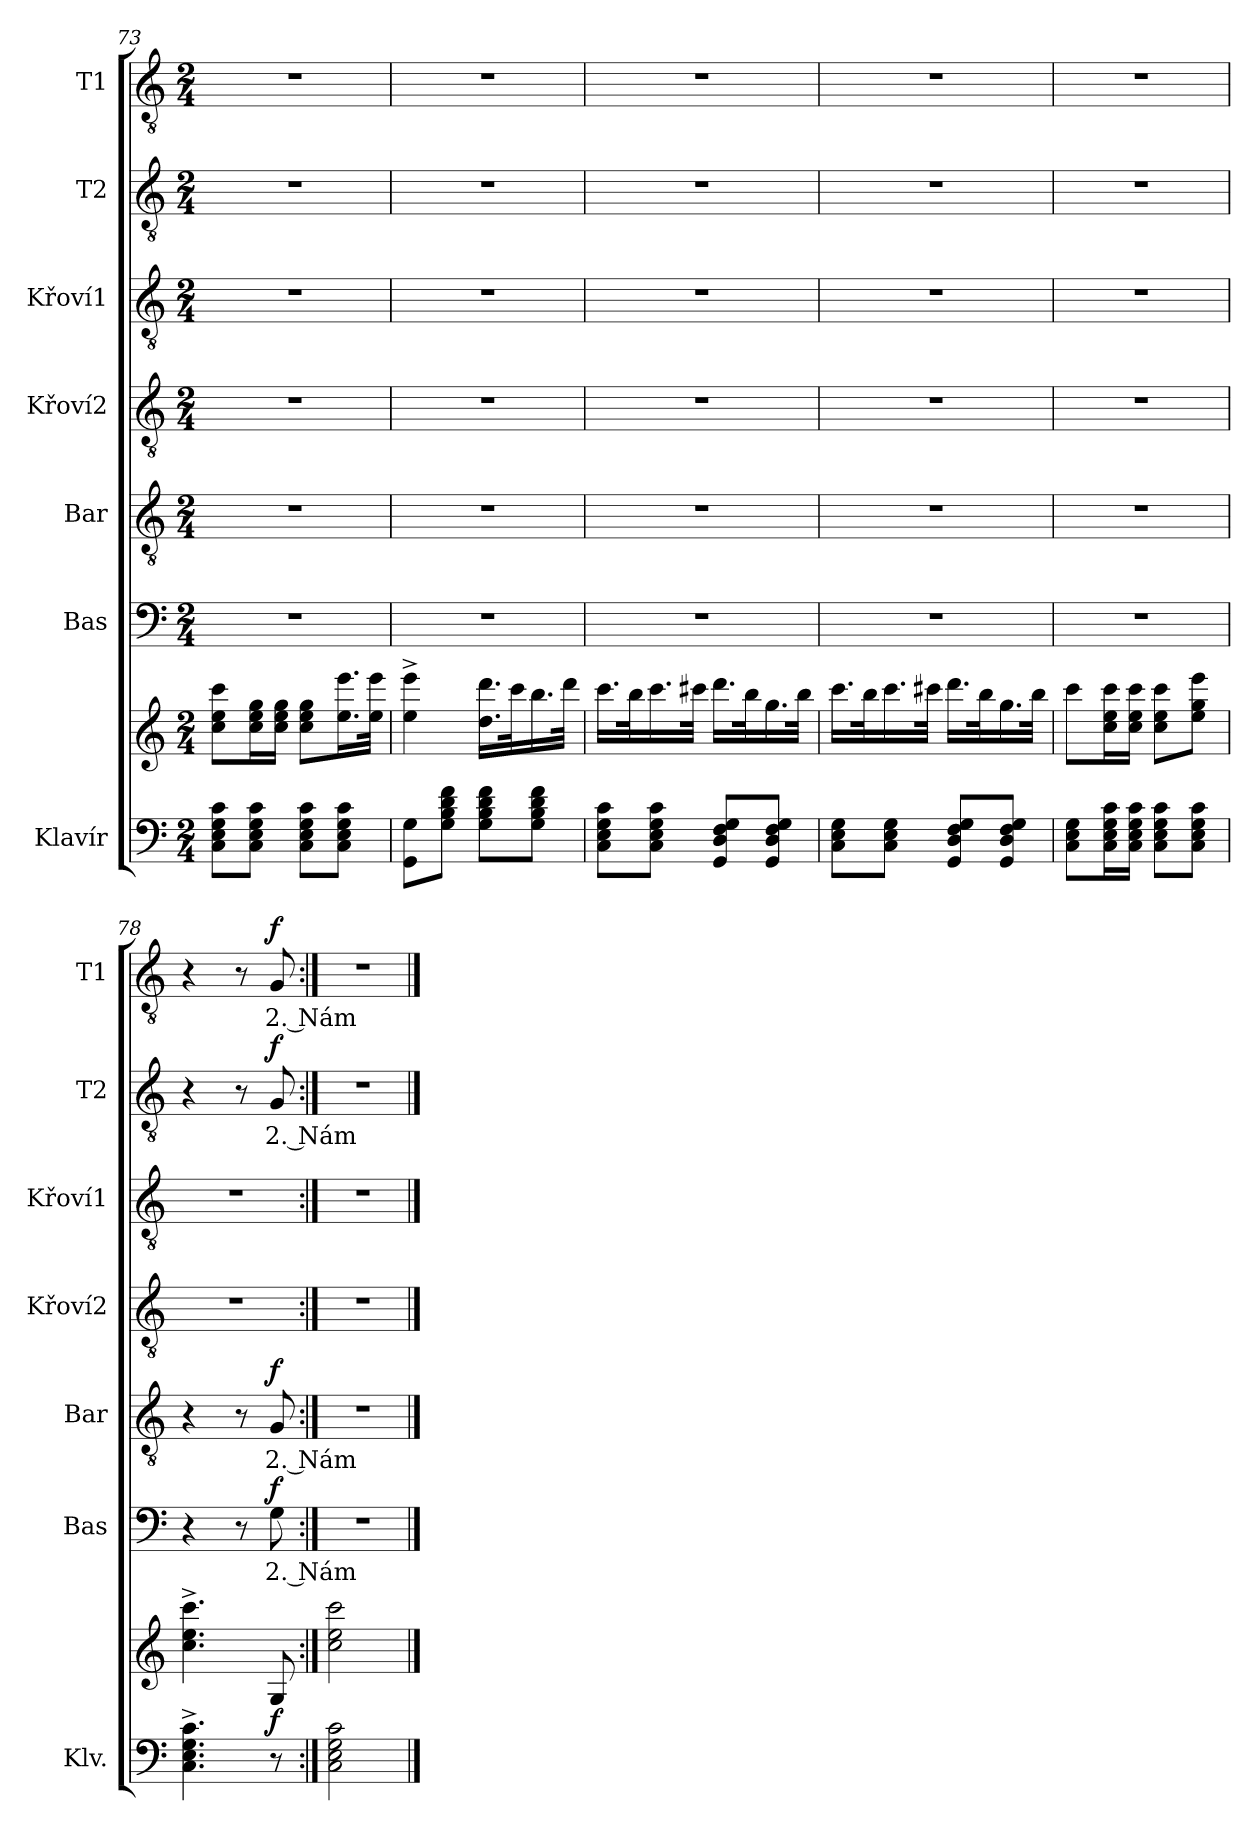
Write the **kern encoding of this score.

**kern	**kern	**dynam	**kern	**text	**dynam	**kern	**text	**dynam	**kern	**kern	**kern	**text	**dynam	**kern	**text	**dynam
*part7	*part7	*part7	*part6	*part6	*part6	*part5	*part5	*part5	*part4	*part3	*part2	*part2	*part2	*part1	*part1	*part1
*staff8	*staff7	*staff7/8	*staff6	*staff6	*staff6	*staff5	*staff5	*staff5	*staff4	*staff3	*staff2	*staff2	*staff2	*staff1	*staff1	*staff1
*I"Klavír	*	*	*I"Bas	*	*	*I"Bar	*	*	*I"Křoví2	*I"Křoví1	*I"T2	*	*	*I"T1	*	*
*I'Klv.	*	*	*I'Bas	*	*	*I'Bar	*	*	*I'Křoví2	*I'Křoví1	*I'T2	*	*	*I'T1	*	*
*clefF4	*clefG2	*	*clefF4	*	*	*clefGv2	*	*	*clefGv2	*clefGv2	*clefGv2	*	*	*clefGv2	*	*
*k[]	*k[]	*	*k[]	*	*	*k[]	*	*	*k[]	*k[]	*k[]	*	*	*k[]	*	*
*M2/4	*M2/4	*	*M2/4	*	*	*M2/4	*	*	*M2/4	*M2/4	*M2/4	*	*	*M2/4	*	*
=73	=73	=73	=73	=73	=73	=73	=73	=73	=73	=73	=73	=73	=73	=73	=73	=73
8C\ 8E\ 8G\ 8c\L	8cc\ 8ee\ 8ccc\L	.	2r	.	.	2r	.	.	2r	2r	2r	.	.	2r	.	.
8C\ 8E\ 8G\ 8c\J	16cc\ 16ee\ 16gg\L	.	.	.	.	.	.	.	.	.	.	.	.	.	.	.
.	16cc\ 16ee\ 16gg\JJ	.	.	.	.	.	.	.	.	.	.	.	.	.	.	.
8C\ 8E\ 8G\ 8c\L	8cc\ 8ee\ 8gg\L	.	.	.	.	.	.	.	.	.	.	.	.	.	.	.
8C\ 8E\ 8G\ 8c\J	16.ee\ 16.eee\L	.	.	.	.	.	.	.	.	.	.	.	.	.	.	.
.	32ee\ 32eee\JJk	.	.	.	.	.	.	.	.	.	.	.	.	.	.	.
=74	=74	=74	=74	=74	=74	=74	=74	=74	=74	=74	=74	=74	=74	=74	=74	=74
8GG\ 8G\L	4ee\^ 4eee\^	.	2r	.	.	2r	.	.	2r	2r	2r	.	.	2r	.	.
8G\ 8B\ 8d\ 8f\J	.	.	.	.	.	.	.	.	.	.	.	.	.	.	.	.
8G\ 8B\ 8d\ 8f\L	16.dd\ 16.ddd\LL	.	.	.	.	.	.	.	.	.	.	.	.	.	.	.
.	32ccc\K	.	.	.	.	.	.	.	.	.	.	.	.	.	.	.
8G\ 8B\ 8d\ 8f\J	16.bb\	.	.	.	.	.	.	.	.	.	.	.	.	.	.	.
.	32ddd\JJk	.	.	.	.	.	.	.	.	.	.	.	.	.	.	.
!!LO:LB:g=z
=75	=75	=75	=75	=75	=75	=75	=75	=75	=75	=75	=75	=75	=75	=75	=75	=75
8C\ 8E\ 8G\ 8c\L	16.ccc\LL	.	2r	.	.	2r	.	.	2r	2r	2r	.	.	2r	.	.
.	32bb\K	.	.	.	.	.	.	.	.	.	.	.	.	.	.	.
8C\ 8E\ 8G\ 8c\J	16.ccc\	.	.	.	.	.	.	.	.	.	.	.	.	.	.	.
.	32ccc#X\JJk	.	.	.	.	.	.	.	.	.	.	.	.	.	.	.
8GG/ 8D/ 8F/ 8G/L	16.ddd\LL	.	.	.	.	.	.	.	.	.	.	.	.	.	.	.
.	32bb\K	.	.	.	.	.	.	.	.	.	.	.	.	.	.	.
8GG/ 8D/ 8F/ 8G/J	16.gg\	.	.	.	.	.	.	.	.	.	.	.	.	.	.	.
.	32bb\JJk	.	.	.	.	.	.	.	.	.	.	.	.	.	.	.
=76	=76	=76	=76	=76	=76	=76	=76	=76	=76	=76	=76	=76	=76	=76	=76	=76
8C\ 8E\ 8G\L	16.ccc\LL	.	2r	.	.	2r	.	.	2r	2r	2r	.	.	2r	.	.
.	32bb\K	.	.	.	.	.	.	.	.	.	.	.	.	.	.	.
8C\ 8E\ 8G\J	16.ccc\	.	.	.	.	.	.	.	.	.	.	.	.	.	.	.
.	32ccc#X\JJk	.	.	.	.	.	.	.	.	.	.	.	.	.	.	.
8GG/ 8D/ 8F/ 8G/L	16.ddd\LL	.	.	.	.	.	.	.	.	.	.	.	.	.	.	.
.	32bb\K	.	.	.	.	.	.	.	.	.	.	.	.	.	.	.
8GG/ 8D/ 8F/ 8G/J	16.gg\	.	.	.	.	.	.	.	.	.	.	.	.	.	.	.
.	32bb\JJk	.	.	.	.	.	.	.	.	.	.	.	.	.	.	.
=77	=77	=77	=77	=77	=77	=77	=77	=77	=77	=77	=77	=77	=77	=77	=77	=77
8C\ 8E\ 8G\L	8ccc\L	.	2r	.	.	2r	.	.	2r	2r	2r	.	.	2r	.	.
16C\ 16E\ 16G\ 16c\L	16cc\ 16ee\ 16ccc\L	.	.	.	.	.	.	.	.	.	.	.	.	.	.	.
16C\ 16E\ 16G\ 16c\JJ	16cc\ 16ee\ 16ccc\JJ	.	.	.	.	.	.	.	.	.	.	.	.	.	.	.
8C\ 8E\ 8G\ 8c\L	8cc\ 8ee\ 8ccc\L	.	.	.	.	.	.	.	.	.	.	.	.	.	.	.
8C\ 8E\ 8G\ 8c\J	8ee\ 8gg\ 8eee\J	.	.	.	.	.	.	.	.	.	.	.	.	.	.	.
=78	=78	=78	=78	=78	=78	=78	=78	=78	=78	=78	=78	=78	=78	=78	=78	=78
4.C\^ 4.E\^ 4.G\^ 4.c\^	4.cc\^ 4.ee\^ 4.ccc\^	.	4r	.	.	4r	.	.	2r	2r	4r	.	.	4r	.	.
.	.	.	8r	.	.	8r	.	.	.	.	8r	.	.	8r	.	.
!	!	!LO:DY:b	!	!	!LO:DY:a	!	!	!LO:DY:a	!	!	!	!	!LO:DY:a	!	!	!LO:DY:a
8r	8G/	f	8G\	2. Nám	f	8G/	2. Nám	f	.	.	8G/	2. Nám	f	8G/	2. Nám	f
=79:|!	=79:|!	=79:|!	=79:|!	=79:|!	=79:|!	=79:|!	=79:|!	=79:|!	=79:|!	=79:|!	=79:|!	=79:|!	=79:|!	=79:|!	=79:|!	=79:|!
2C\ 2E\ 2G\ 2c\	2cc\ 2ee\ 2ccc\	.	2r	.	.	2r	.	.	2r	2r	2r	.	.	2r	.	.
==	==	==	==	==	==	==	==	==	==	==	==	==	==	==	==	==
*-	*-	*-	*-	*-	*-	*-	*-	*-	*-	*-	*-	*-	*-	*-	*-	*-
